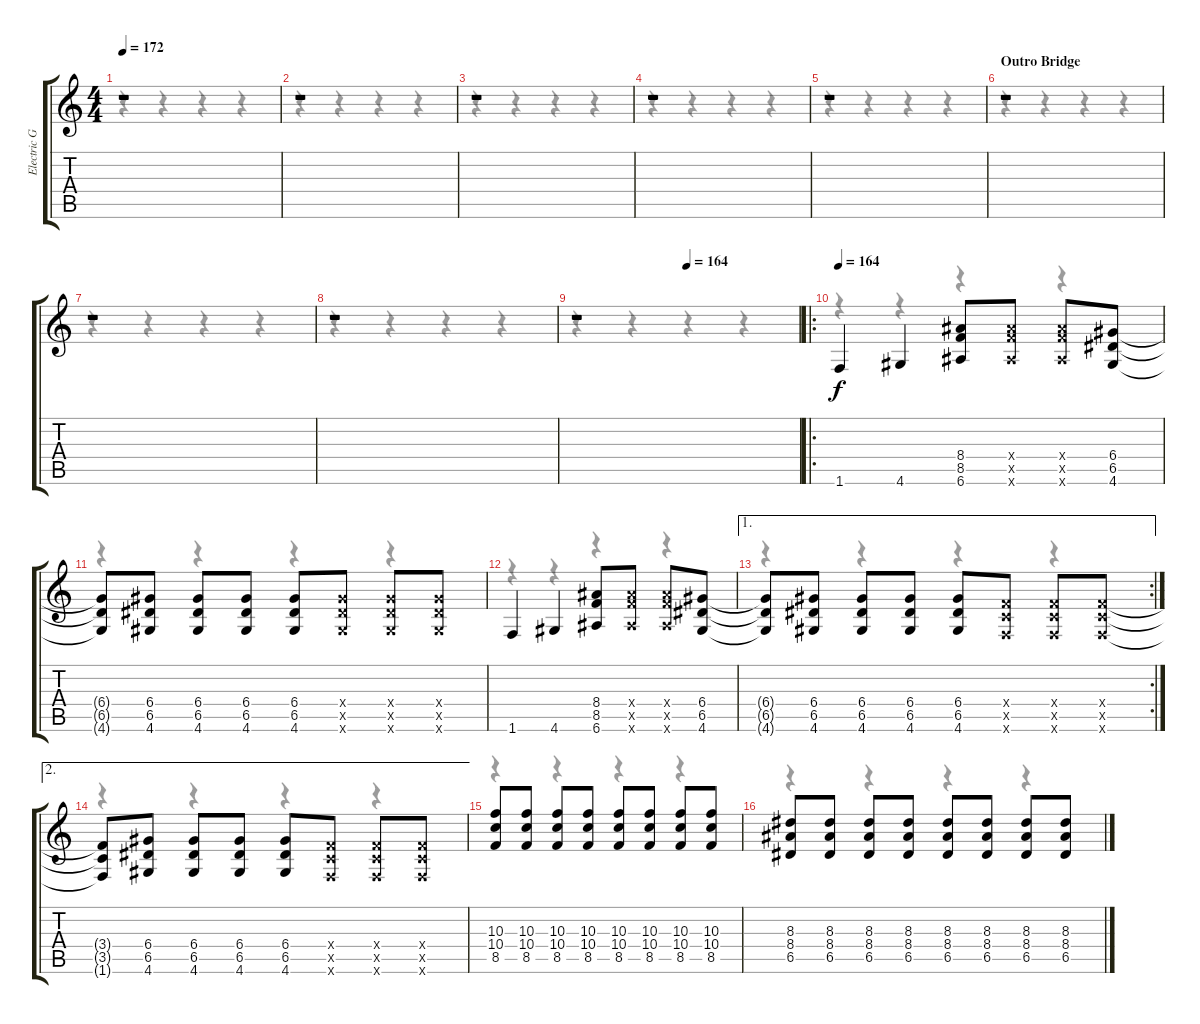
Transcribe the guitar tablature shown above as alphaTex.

\track ("Electric Guitar II" "Electric G") {instrument overdrivenguitar}
\staff {score tabs}
\tuning (E4 B3 G3 D3 A2 E2) {hide}
\voice
\ts (4 4)
\tempo 172
\clef g2
\ks c
r.1{dy f} |
r.1 |
r.1 |
r.1 |
r.1 |
\section ("" "Outro Bridge")
r.1 |
r.1 |
r.1 |
\tempo (164 0.5)
r.1 |
\ro
\tempo 164
1.6.4 4.6.4 (8.4 8.5 6.6).8 (8.4{x} 8.5{x} 6.6{x}).8 (8.4{x} 8.5{x} 6.6{x}).8 (6.4 6.5 4.6).8 |
(6.4{t} 6.5{t} 4.6{t}).8 (6.4 6.5 4.6).8 (6.4 6.5 4.6).8 (6.4 6.5 4.6).8 (6.4 6.5 4.6).8 (6.4{x} 6.5{x} 4.6{x}).8 (6.4{x} 6.5{x} 4.6{x}).8 (6.4{x} 6.5{x} 4.6{x}).8 |
1.6.4 4.6.4 (8.4 8.5 6.6).8 (8.4{x} 8.5{x} 6.6{x}).8 (8.4{x} 8.5{x} 6.6{x}).8 (6.4 6.5 4.6).8 |
\ae 1
\rc 2
(6.4{t} 6.5{t} 4.6{t}).8 (6.4 6.5 4.6).8 (6.4 6.5 4.6).8 (6.4 6.5 4.6).8 (6.4 6.5 4.6).8 (3.4{x} 3.5{x} 1.6{x}).8 (3.4{x} 3.5{x} 1.6{x}).8 (3.4{x} 3.5{x} 1.6{x}).8 |
\ae 2
(3.4{t} 3.5{t} 1.6{t}).8 (6.4 6.5 4.6).8 (6.4 6.5 4.6).8 (6.4 6.5 4.6).8 (6.4 6.5 4.6).8 (3.4{x} 3.5{x} 1.6{x}).8 (3.4{x} 3.5{x} 1.6{x}).8 (3.4{x} 3.5{x} 1.6{x}).8 |
(10.3 10.4 8.5).8 (10.3 10.4 8.5).8 (10.3 10.4 8.5).8 (10.3 10.4 8.5).8 (10.3 10.4 8.5).8 (10.3 10.4 8.5).8 (10.3 10.4 8.5).8 (10.3 10.4 8.5).8 |
(8.3 8.4 6.5).8 (8.3 8.4 6.5).8 (8.3 8.4 6.5).8 (8.3 8.4 6.5).8 (8.3 8.4 6.5).8 (8.3 8.4 6.5).8 (8.3 8.4 6.5).8 (8.3 8.4 6.5).8
\voice
\clef g2
\ottava regular
\simile none
\ks c
r.4{dy f} r.4 r.4 r.4 |
r.4 r.4 r.4 r.4 |
r.4 r.4 r.4 r.4 |
r.4 r.4 r.4 r.4 |
r.4 r.4 r.4 r.4 |
r.4 r.4 r.4 r.4 |
r.4 r.4 r.4 r.4 |
r.4 r.4 r.4 r.4 |
r.4 r.4 r.4 r.4 |
r.4 r.4 r.4 r.4 |
r.4 r.4 r.4 r.4 |
r.4 r.4 r.4 r.4 |
r.4 r.4 r.4 r.4 |
r.4 r.4 r.4 r.4 |
r.4 r.4 r.4 r.4 |
r.4 r.4 r.4 r.4
